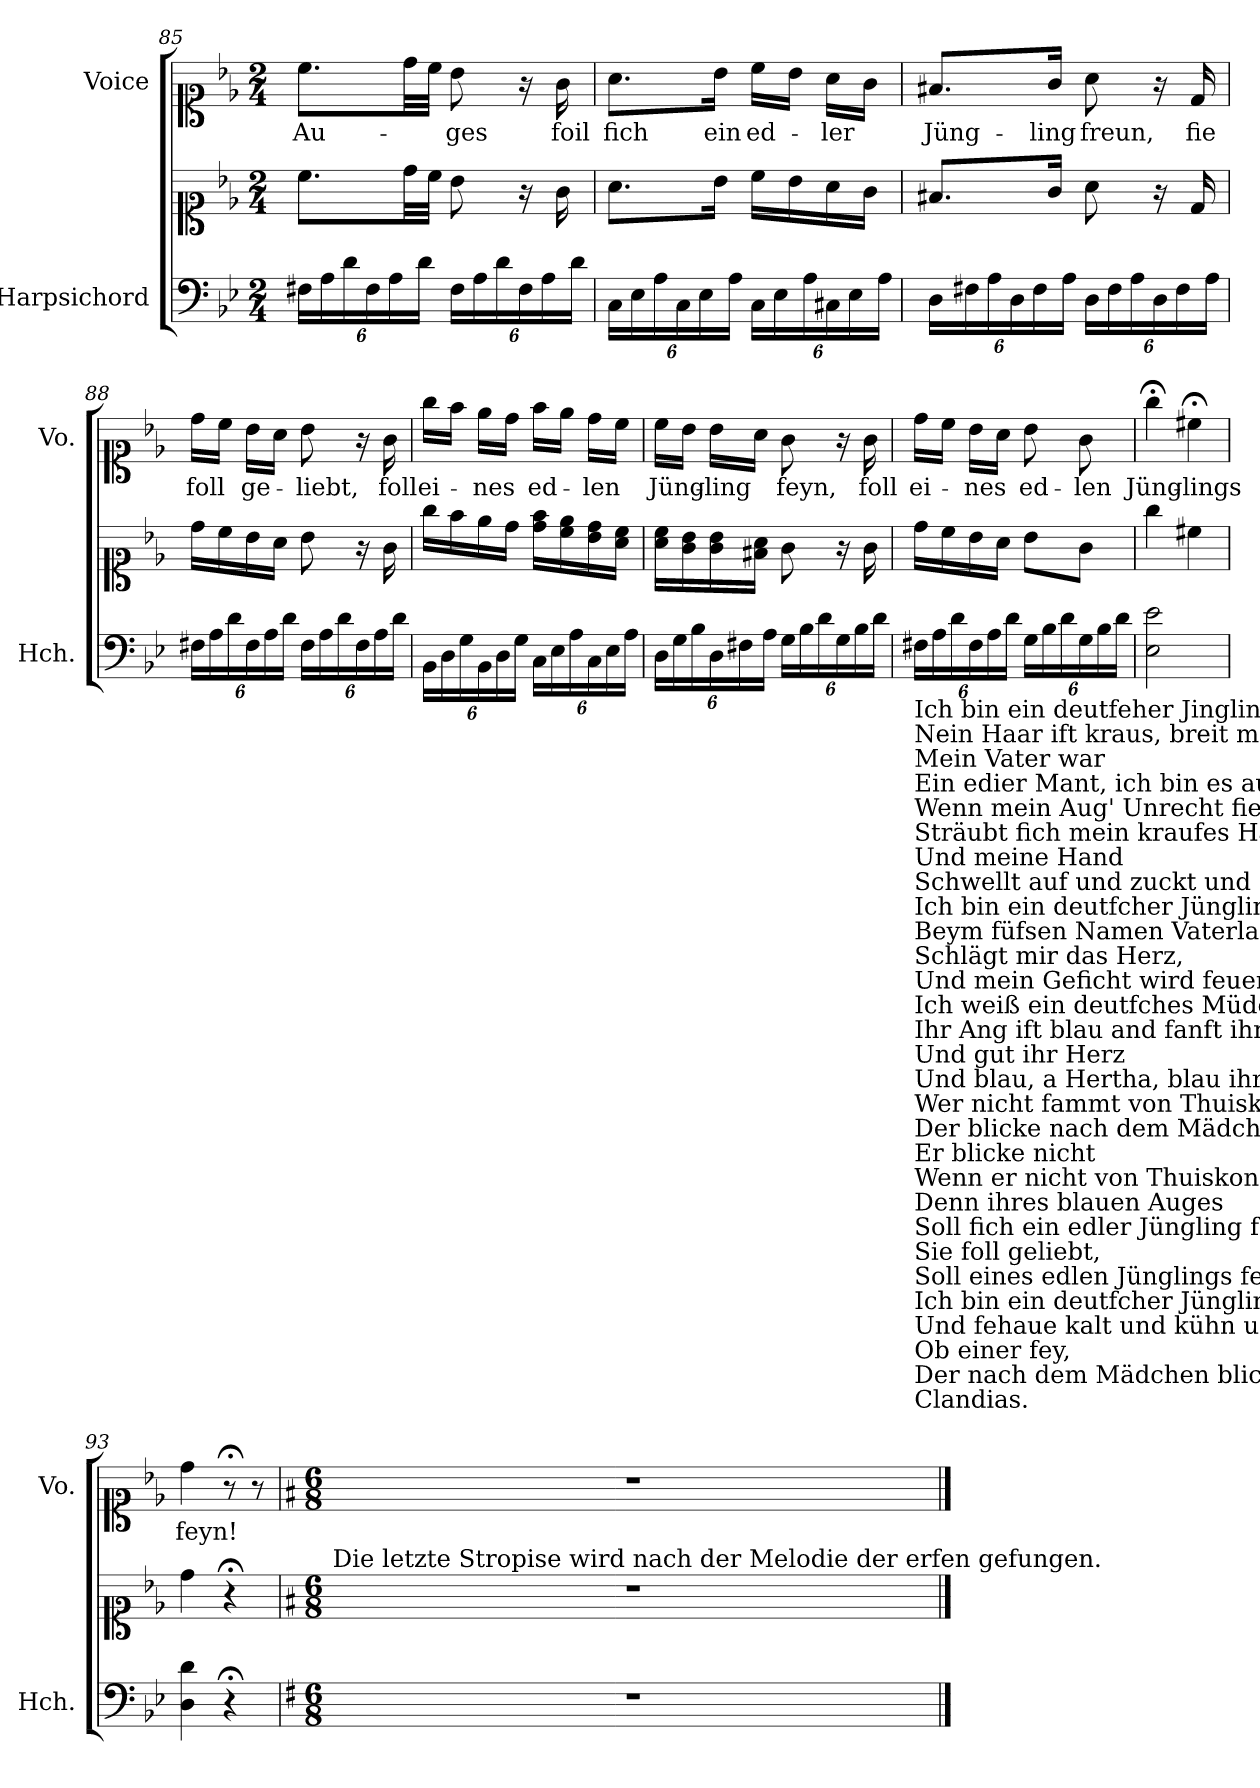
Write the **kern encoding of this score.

**kern	**kern	**kern	**text
*part2	*part2	*part1	*part1
*staff3	*staff2	*staff1	*staff1
*I"Harpsichord	*	*I"Voice	*
*I'Hch.	*	*I'Vo.	*
!!LO:LB:g=z
*clefF4	*clefC1	*clefC1	*
*k[b-e-]	*k[b-e-]	*k[b-e-]	*
*M2/4	*M2/4	*M2/4	*
*Xbrackettup	*	*	*
=85	=85	=85	=85
!	!	!	!LO:LY:b
24F#X\LL	8.cc\L	8.cc\L	Au-
24A\	.	.	.
24d\	.	.	.
24F#\	.	.	.
24A\	.	.	.
.	32dd\LL	32dd\LL	.
24d\JJ	.	.	.
.	32cc\JJJ	32cc\JJJ	.
!	!	!	!LO:LY:b
24F#\LL	8b-\	8b-\	-ges
24A\	.	.	.
24d\	.	.	.
24F#\	16r	16r	.
24A\	.	.	.
!	!	!	!LO:LY:b
.	16g\	16g\	foil
24d\JJ	.	.	.
=86	=86	=86	=86
!	!	!	!LO:LY:b
24C\LL	8.a\L	8.a\L	fich
24E-\	.	.	.
24A\	.	.	.
24C\	.	.	.
24E-\	.	.	.
!	!	!	!LO:LY:b
.	16b-\Jk	16b-\Jk	ein
24A\JJ	.	.	.
!	!	!	!LO:LY:b
24C\LL	16cc\LL	16cc\LL	ed-
24E-\	.	.	.
.	16b-\	16b-\JJ	.
24A\	.	.	.
!	!	!	!LO:LY:b
24C#X\	16a\	16a\LL	-ler
24E-\	.	.	.
.	16g\JJ	16g\JJ	.
24A\JJ	.	.	.
=87	=87	=87	=87
!	!	!	!LO:LY:b
24D\LL	8.f#X/L	8.f#X/L	Jüng-
24F#X\	.	.	.
24A\	.	.	.
24D\	.	.	.
24F#\	.	.	.
!	!	!	!LO:LY:b
.	16g/Jk	16g/Jk	-ling
24A\JJ	.	.	.
!	!	!	!LO:LY:b
24D\LL	8a\	8a\	freun,
24F#\	.	.	.
24A\	.	.	.
24D\	16r	16r	.
24F#\	.	.	.
!	!	!	!LO:LY:b
.	16d/	16d/	fie
24A\JJ	.	.	.
!!LO:LB:g=z
=88	=88	=88	=88
!	!	!	!LO:LY:b
24F#X\LL	16dd\LL	16dd\LL	foll
24A\	.	.	.
.	16cc\	16cc\JJ	.
24d\	.	.	.
!	!	!	!LO:LY:b
24F#\	16b-\	16b-\LL	ge-
24A\	.	.	.
.	16a\JJ	16a\JJ	.
24d\JJ	.	.	.
!	!	!	!LO:LY:b
24F#\LL	8b-\	8b-\	-liebt,
24A\	.	.	.
24d\	.	.	.
24F#\	16r	16r	.
24A\	.	.	.
!	!	!	!LO:LY:b
.	16g\	16g\	foll
24d\JJ	.	.	.
=89	=89	=89	=89
!	!	!	!LO:LY:b
24BB-\LL	16gg\LL	16gg\LL	ei-
24D\	.	.	.
.	16ff\	16ff\JJ	.
24G\	.	.	.
!	!	!	!LO:LY:b
24BB-\	16ee-\	16ee-\LL	-nes
24D\	.	.	.
.	16dd\JJ	16dd\JJ	.
24G\JJ	.	.	.
!	!	!	!LO:LY:b
24C\LL	16dd\ 16ff\LL	16ff\LL	ed-
24E-\	.	.	.
.	16cc\ 16ee-\	16ee-\JJ	.
24A\	.	.	.
!	!	!	!LO:LY:b
24C\	16b-\ 16dd\	16dd\LL	-len
24E-\	.	.	.
.	16a\ 16cc\JJ	16cc\JJ	.
24A\JJ	.	.	.
=90	=90	=90	=90
!	!	!	!LO:LY:b
24D\LL	16a\ 16cc\LL	16cc\LL	Jüng-
24G\	.	.	.
.	16g\ 16b-\	16b-\JJ	.
24B-\	.	.	.
!	!	!	!LO:LY:b
24D\	16g\ 16b-\	16b-\LL	-ling
24F#X\	.	.	.
.	16f#X\ 16a\JJ	16a\JJ	.
24A\JJ	.	.	.
!	!	!	!LO:LY:b
24G\LL	8g\	8g\	feyn,
24B-\	.	.	.
24d\	.	.	.
24G\	16r	16r	.
24B-\	.	.	.
!	!	!	!LO:LY:b
.	16g\	16g\	foll
24d\JJ	.	.	.
!!LO:PB:g=z
=91	=91	=91	=91
!LO:TX:b:t=Ich bin ein deutfeher Jingling!	!	!	!
!LO:TX:b:t=Nein Haar ift kraus, breit meine Bruft ;	!	!	!
!LO:TX:b:t=Mein Vater war	!	!	!
!LO:TX:b:t=Ein edier Mant, ich bin es auch.	!	!	!
!LO:TX:b:t=Wenn mein Aug' Unrecht fiehet,	!	!	!
!LO:TX:b:t=Sträubt fich mein kraufes Haar empor,	!	!	!
!LO:TX:b:t=Und meine Hand	!	!	!
!LO:TX:b:t=Schwellt auf und zuckt und greift ans Schwerdt.	!	!	!
!LO:TX:b:t=Ich bin ein deutfcher Jüngling!	!	!	!
!LO:TX:b:t=Beym füfsen Namen Vaterland	!	!	!
!LO:TX:b:t=Schlägt mir das Herz,	!	!	!
!LO:TX:b:t=Und mein Geficht wird feuerroth. -	!	!	!
!LO:TX:b:t=Ich weiß ein deutfches Müdchen;	!	!	!
!LO:TX:b:t=Ihr Ang ift blau and fanft ihr Blick,	!	!	!
!LO:TX:b:t=Und gut ihr Herz	!	!	!
!LO:TX:b:t=Und blau, a Hertha, blau ihr Aug.	!	!	!
!LO:TX:b:t=Wer nicht fammt von Thuiskon,	!	!	!
!LO:TX:b:t=Der blicke nach dem Mädchen nicht!	!	!	!
!LO:TX:b:t=Er blicke nicht	!	!	!
!LO:TX:b:t=Wenn er nicht von Thuiskon fammt	!	!	!
!LO:TX:b:t=Denn ihres blauen Auges	!	!	!
!LO:TX:b:t=Soll fich ein edler Jüngling freun!	!	!	!
!LO:TX:b:t=Sie foll geliebt,	!	!	!
!LO:TX:b:t=Soll eines edlen Jünglings feyn!!	!	!	!
!LO:TX:b:t=Ich bin ein deutfcher Jüngling,	!	!	!
!LO:TX:b:t=Und fehaue kalt und kühn umber,	!	!	!
!LO:TX:b:t=Ob einer fey,	!	!	!
!LO:TX:b:t=Der nach dem Mädchen blicken will.	!	!	!
!LO:TX:b:t=Clandias.	!	!	!
!	!	!	!LO:LY:b
24F#X\LL	16dd\LL	16dd\LL	ei-
24A\	.	.	.
.	16cc\	16cc\JJ	.
24d\	.	.	.
!	!	!	!LO:LY:b
24F#\	16b-\	16b-\LL	-nes
24A\	.	.	.
.	16a\JJ	16a\JJ	.
24d\JJ	.	.	.
!	!	!	!LO:LY:b
24G\LL	8b-\L	8b-\	ed-
24B-\	.	.	.
24d\	.	.	.
!	!	!	!LO:LY:b
24G\	8g\J	8g\	-len
24B-\	.	.	.
24d\JJ	.	.	.
=92	=92	=92	=92
!	!	!	!LO:LY:b
2E-\ 2e-\	4gg\	4gg;<\	Jüng-
!	!	!	!LO:LY:b
.	4cc#X\	4cc#X;<\	-lings
=93	=93	=93	=93
!	!	!	!LO:LY:b
4D\ 4d\	4dd\	4dd\	feyn!
4r;<	4r;<	8r;<	.
.	.	8r	.
=94	=94	=94	=94
*k[f#]	*k[f#]	*k[f#]	*
*M6/8	*M6/8	*M6/8	*
!	!LO:TX:a:t=Die letzte Stropise wird nach der Melodie der erfen gefungen.	!	!
2.r	2.r	2.r	.
==	==	==	==
*-	*-	*-	*-
